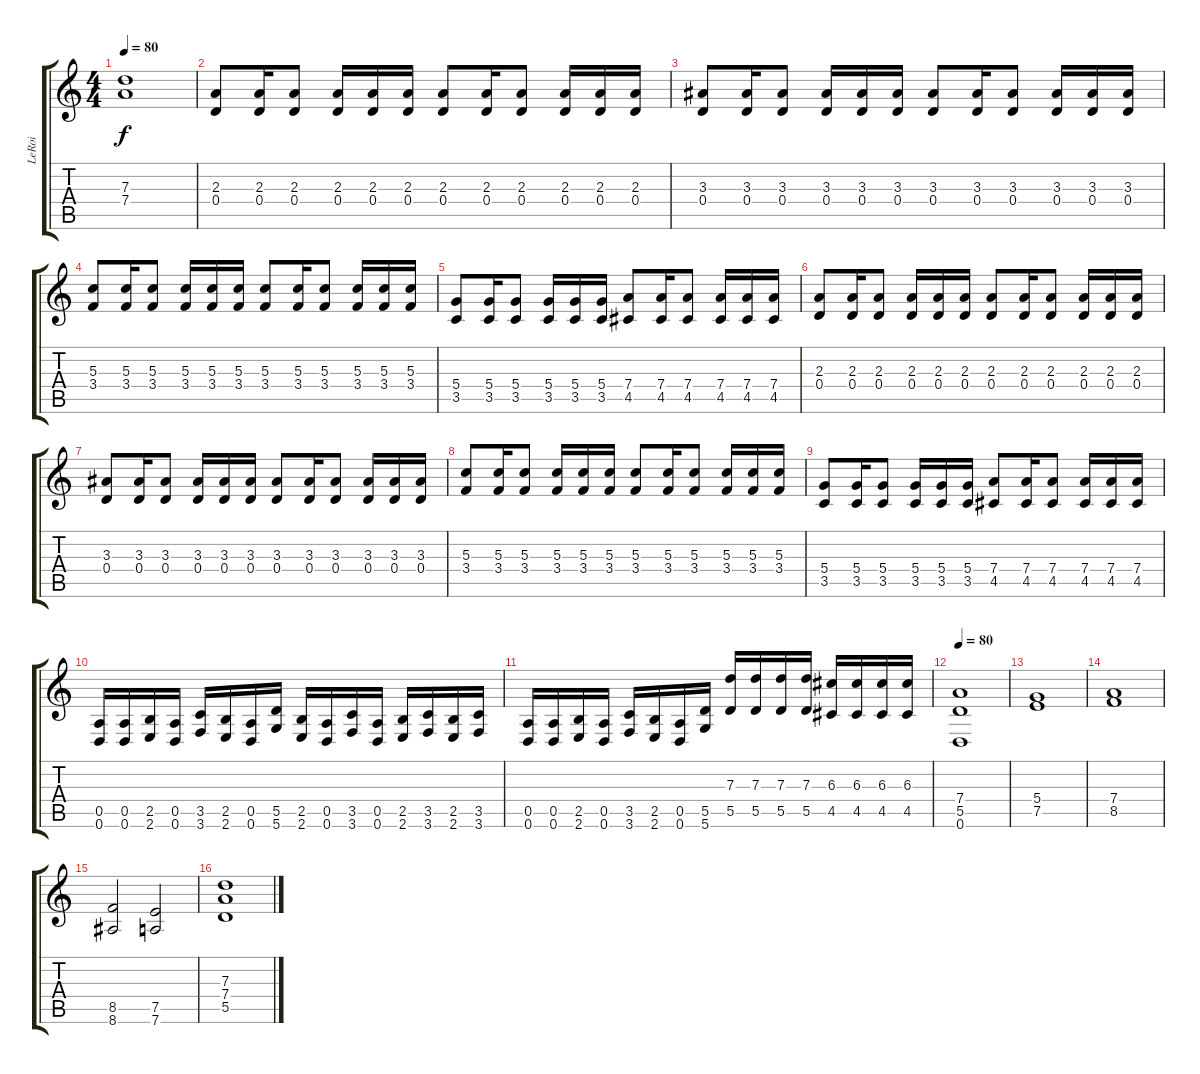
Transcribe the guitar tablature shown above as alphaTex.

\track ("LeRoi" "LeRoi") {instrument distortionguitar}
\staff {score tabs}
\tuning (E4 B3 G3 D3 A2 D2) {hide}
\ts (4 4)
\tempo 80
\clef g2
\ks c
(7.3 7.4).1{dy f} |
(2.3 0.4).8 (2.3 0.4).16 (2.3 0.4).8 (2.3 0.4).16 (2.3 0.4).16 (2.3 0.4).16 (2.3 0.4).8 (2.3 0.4).16 (2.3 0.4).8 (2.3 0.4).16 (2.3 0.4).16 (2.3 0.4).16 |
(3.3 0.4).8 (3.3 0.4).16 (3.3 0.4).8 (3.3 0.4).16 (3.3 0.4).16 (3.3 0.4).16 (3.3 0.4).8 (3.3 0.4).16 (3.3 0.4).8 (3.3 0.4).16 (3.3 0.4).16 (3.3 0.4).16 |
(5.3 3.4).8 (5.3 3.4).16 (5.3 3.4).8 (5.3 3.4).16 (5.3 3.4).16 (5.3 3.4).16 (5.3 3.4).8 (5.3 3.4).16 (5.3 3.4).8 (5.3 3.4).16 (5.3 3.4).16 (5.3 3.4).16 |
(5.4 3.5).8 (5.4 3.5).16 (5.4 3.5).8 (5.4 3.5).16 (5.4 3.5).16 (5.4 3.5).16 (7.4 4.5).8 (7.4 4.5).16 (7.4 4.5).8 (7.4 4.5).16 (7.4 4.5).16 (7.4 4.5).16 |
(2.3 0.4).8 (2.3 0.4).16 (2.3 0.4).8 (2.3 0.4).16 (2.3 0.4).16 (2.3 0.4).16 (2.3 0.4).8 (2.3 0.4).16 (2.3 0.4).8 (2.3 0.4).16 (2.3 0.4).16 (2.3 0.4).16 |
(3.3 0.4).8 (3.3 0.4).16 (3.3 0.4).8 (3.3 0.4).16 (3.3 0.4).16 (3.3 0.4).16 (3.3 0.4).8 (3.3 0.4).16 (3.3 0.4).8 (3.3 0.4).16 (3.3 0.4).16 (3.3 0.4).16 |
(5.3 3.4).8 (5.3 3.4).16 (5.3 3.4).8 (5.3 3.4).16 (5.3 3.4).16 (5.3 3.4).16 (5.3 3.4).8 (5.3 3.4).16 (5.3 3.4).8 (5.3 3.4).16 (5.3 3.4).16 (5.3 3.4).16 |
(5.4 3.5).8 (5.4 3.5).16 (5.4 3.5).8 (5.4 3.5).16 (5.4 3.5).16 (5.4 3.5).16 (7.4 4.5).8 (7.4 4.5).16 (7.4 4.5).8 (7.4 4.5).16 (7.4 4.5).16 (7.4 4.5).16 |
(0.5 0.6).16 (0.5 0.6).16 (2.5 2.6).16 (0.5 0.6).16 (3.5 3.6).16 (2.5 2.6).16 (0.5 0.6).16 (5.5 5.6).16 (2.5 2.6).16 (0.5 0.6).16 (3.5 3.6).16 (0.5 0.6).16 (2.5 2.6).16 (3.5 3.6).16 (2.5 2.6).16 (3.5 3.6).16 |
(0.5 0.6).16 (0.5 0.6).16 (2.5 2.6).16 (0.5 0.6).16 (3.5 3.6).16 (2.5 2.6).16 (0.5 0.6).16 (5.5 5.6).16 (7.3 5.5).16 (7.3 5.5).16 (7.3 5.5).16 (7.3 5.5).16 (6.3 4.5).16 (6.3 4.5).16 (6.3 4.5).16 (6.3 4.5).16 |
\tempo 80
(7.4 5.5 0.6).1 |
(5.4 7.5).1 |
(7.4 8.5).1 |
(8.5 8.6).2 (7.5 7.6).2 |
(7.3 7.4 5.5).1
